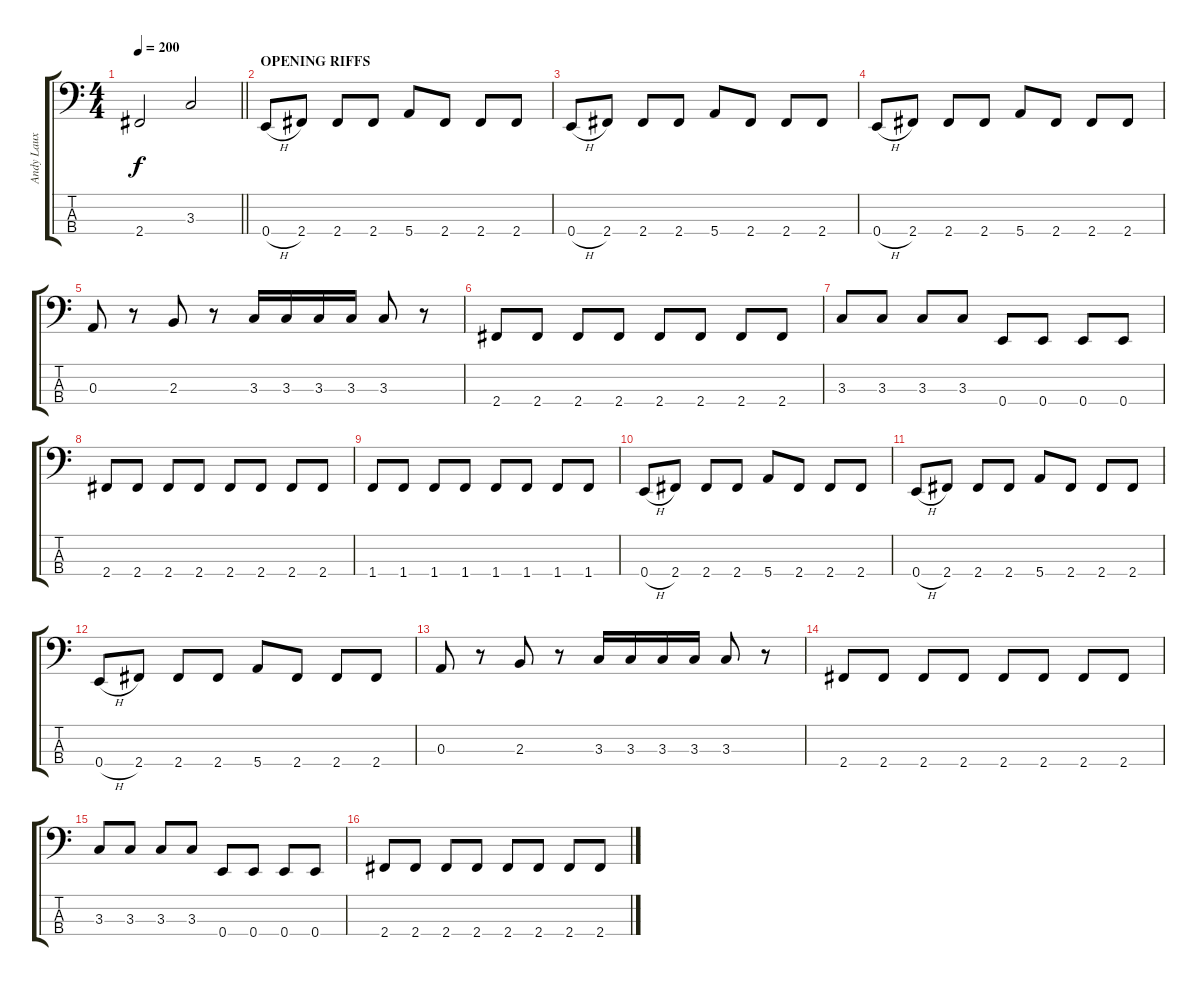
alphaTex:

\track ("Andy Laux" "Andy Laux") {instrument electricbasspick}
\staff {score tabs}
\tuning (G2 D2 A1 E1) {hide}
\ts (4 4)
\tempo 200
\clef f4
\barLineRight lightlight
\ks c
2.4.2{dy f} 3.3.2 |
\section ("" "OPENING RIFFS")
0.4{h}.8 2.4.8 2.4.8 2.4.8 5.4.8 2.4.8 2.4.8 2.4.8 |
0.4{h}.8 2.4.8 2.4.8 2.4.8 5.4.8 2.4.8 2.4.8 2.4.8 |
0.4{h}.8 2.4.8 2.4.8 2.4.8 5.4.8 2.4.8 2.4.8 2.4.8 |
0.3.8 r.8 2.3.8 r.8 3.3.16 3.3.16 3.3.16 3.3.16 3.3.8 r.8 |
2.4.8 2.4.8 2.4.8 2.4.8 2.4.8 2.4.8 2.4.8 2.4.8 |
3.3.8 3.3.8 3.3.8 3.3.8 0.4.8 0.4.8 0.4.8 0.4.8 |
2.4.8 2.4.8 2.4.8 2.4.8 2.4.8 2.4.8 2.4.8 2.4.8 |
1.4.8 1.4.8 1.4.8 1.4.8 1.4.8 1.4.8 1.4.8 1.4.8 |
0.4{h}.8 2.4.8 2.4.8 2.4.8 5.4.8 2.4.8 2.4.8 2.4.8 |
0.4{h}.8 2.4.8 2.4.8 2.4.8 5.4.8 2.4.8 2.4.8 2.4.8 |
0.4{h}.8 2.4.8 2.4.8 2.4.8 5.4.8 2.4.8 2.4.8 2.4.8 |
0.3.8 r.8 2.3.8 r.8 3.3.16 3.3.16 3.3.16 3.3.16 3.3.8 r.8 |
2.4.8 2.4.8 2.4.8 2.4.8 2.4.8 2.4.8 2.4.8 2.4.8 |
3.3.8 3.3.8 3.3.8 3.3.8 0.4.8 0.4.8 0.4.8 0.4.8 |
2.4.8 2.4.8 2.4.8 2.4.8 2.4.8 2.4.8 2.4.8 2.4.8
